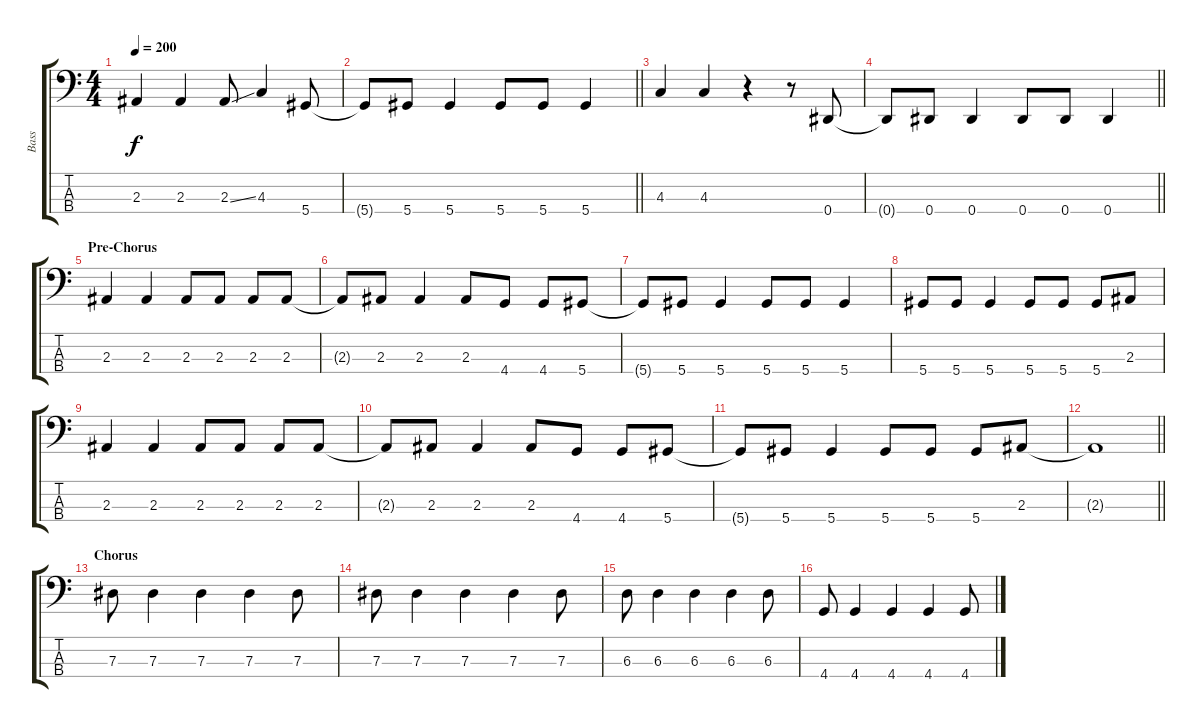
\track ("Bass" "Bass") {instrument electricbasspick}
\staff {score tabs}
\tuning (Gb2 Db2 Ab1 Eb1) {hide}
\ts (4 4)
\tempo 200
\clef f4
\ks c
2.3.4{dy f} 2.3.4 2.3{ss}.8 4.3.4 5.4.8 |
\barLineRight lightlight
5.4{t}.8 5.4.8 5.4.4 5.4.8 5.4.8 5.4.4 |
4.3.4 4.3.4 r.4 r.8 0.4.8 |
\barLineRight lightlight
0.4{t}.8 0.4.8 0.4.4 0.4.8 0.4.8 0.4.4 |
\section ("" "Pre-Chorus")
2.3.4 2.3.4 2.3.8 2.3.8 2.3.8 2.3.8 |
2.3{t}.8 2.3.8 2.3.4 2.3.8 4.4.8 4.4.8 5.4.8 |
5.4{t}.8 5.4.8 5.4.4 5.4.8 5.4.8 5.4.4 |
5.4.8 5.4.8 5.4.4 5.4.8 5.4.8 5.4.8 2.3.8 |
2.3.4 2.3.4 2.3.8 2.3.8 2.3.8 2.3.8 |
2.3{t}.8 2.3.8 2.3.4 2.3.8 4.4.8 4.4.8 5.4.8 |
5.4{t}.8 5.4.8 5.4.4 5.4.8 5.4.8 5.4.8 2.3.8 |
\barLineRight lightlight
2.3{t}.1 |
\section ("" "Chorus")
7.3.8 7.3.4 7.3.4 7.3.4 7.3.8 |
7.3.8 7.3.4 7.3.4 7.3.4 7.3.8 |
6.3.8 6.3.4 6.3.4 6.3.4 6.3.8 |
4.4.8 4.4.4 4.4.4 4.4.4 4.4.8
